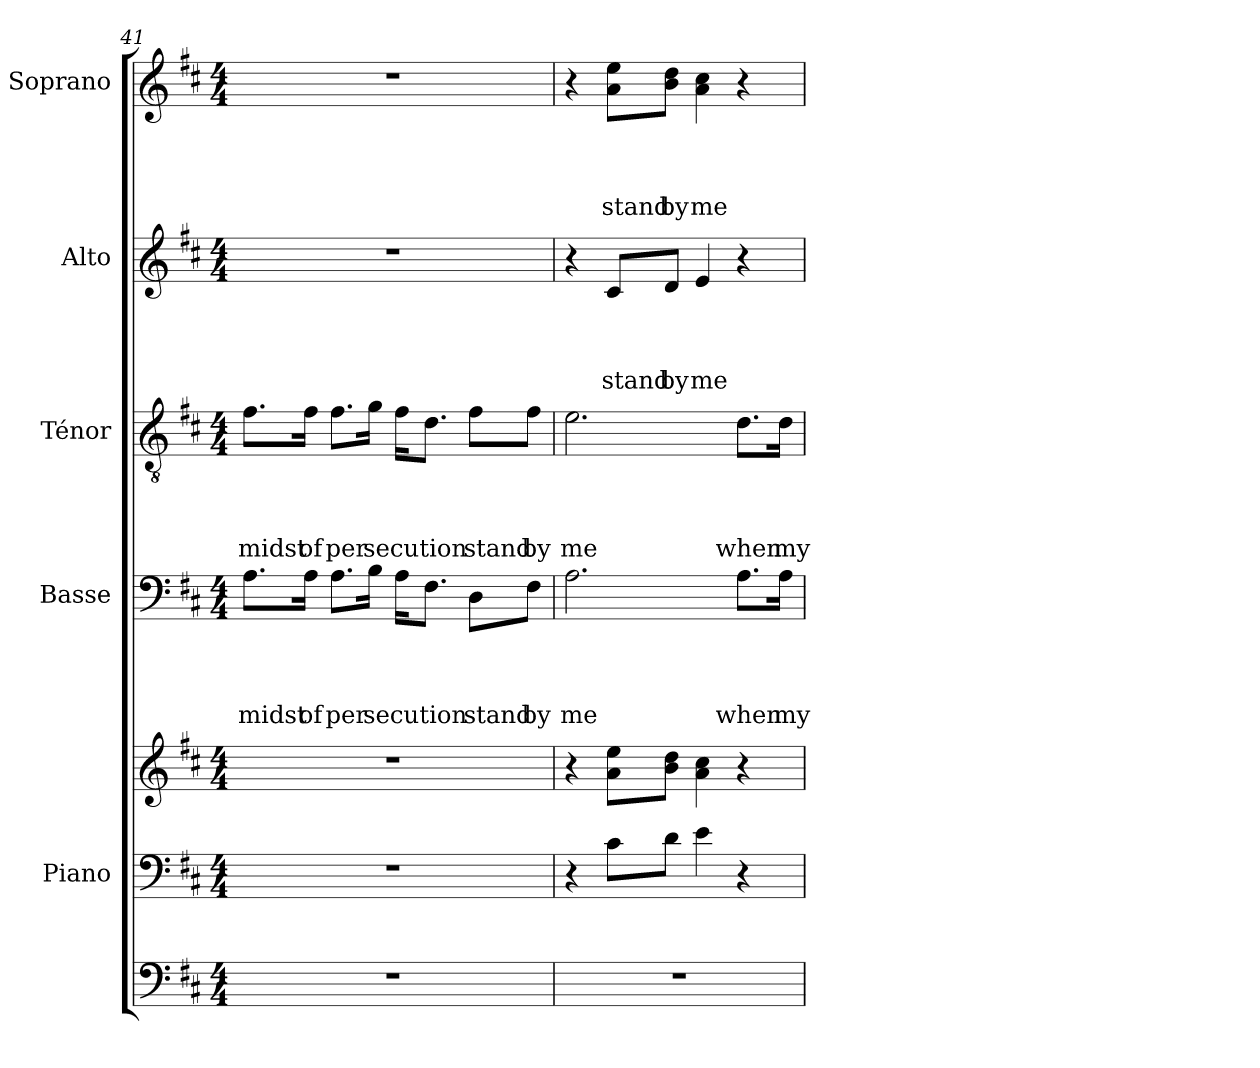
**kern	**kern	**kern	**kern	**text	**text	**text	**text	**kern	**text	**text	**text	**text	**kern	**text	**text	**text	**text	**kern	**text	**text	**text	**text
*part6	*part5	*part5	*part4	*part4	*part4	*part4	*part4	*part3	*part3	*part3	*part3	*part3	*part2	*part2	*part2	*part2	*part2	*part1	*part1	*part1	*part1	*part1
*staff7	*staff6	*staff5	*staff4	*staff4	*staff4	*staff4	*staff4	*staff3	*staff3	*staff3	*staff3	*staff3	*staff2	*staff2	*staff2	*staff2	*staff2	*staff1	*staff1	*staff1	*staff1	*staff1
*	*I"Piano	*	*I"Basse	*	*	*	*	*I"Ténor	*	*	*	*	*I"Alto	*	*	*	*	*I"Soprano	*	*	*	*
*	*I'Pno	*	*I'Ba.	*	*	*	*	*I'T	*	*	*	*	*I'A	*	*	*	*	*I'S	*	*	*	*
!!LO:LB:g=z
*clefF4	*clefF4	*clefG2	*clefF4	*	*	*	*	*clefGv2	*	*	*	*	*clefG2	*	*	*	*	*clefG2	*	*	*	*
*k[f#c#]	*k[f#c#]	*k[f#c#]	*k[f#c#]	*	*	*	*	*k[f#c#]	*	*	*	*	*k[f#c#]	*	*	*	*	*k[f#c#]	*	*	*	*
*D:	*D:	*D:	*D:	*	*	*	*	*D:	*	*	*	*	*D:	*	*	*	*	*D:	*	*	*	*
*M4/4	*M4/4	*M4/4	*M4/4	*	*	*	*	*M4/4	*	*	*	*	*M4/4	*	*	*	*	*M4/4	*	*	*	*
=41	=41	=41	=41	=41	=41	=41	=41	=41	=41	=41	=41	=41	=41	=41	=41	=41	=41	=41	=41	=41	=41	=41
!	!	!	!	!	!	!	!LO:LY:b	!	!	!	!	!	!	!	!	!	!	!	!	!	!	!
!	!	!	!	!	!	!	!	!	!	!	!	!LO:LY:b	!	!	!	!	!	!	!	!	!	!
1r	1r	1r	8.A\L	.	.	.	midst	8.f#\L	.	.	.	midst	1r	.	.	.	.	1r	.	.	.	.
!	!	!	!	!	!	!	!LO:LY:b	!	!	!	!	!	!	!	!	!	!	!	!	!	!	!
!	!	!	!	!	!	!	!	!	!	!	!	!LO:LY:b	!	!	!	!	!	!	!	!	!	!
.	.	.	16A\Jk	.	.	.	of	16f#\Jk	.	.	.	of	.	.	.	.	.	.	.	.	.	.
!	!	!	!	!	!	!	!LO:LY:b	!	!	!	!	!	!	!	!	!	!	!	!	!	!	!
!	!	!	!	!	!	!	!	!	!	!	!	!LO:LY:b	!	!	!	!	!	!	!	!	!	!
.	.	.	8.A\L	.	.	.	per	8.f#\L	.	.	.	per	.	.	.	.	.	.	.	.	.	.
!	!	!	!	!	!	!	!LO:LY:b	!	!	!	!	!	!	!	!	!	!	!	!	!	!	!
!	!	!	!	!	!	!	!	!	!	!	!	!LO:LY:b	!	!	!	!	!	!	!	!	!	!
.	.	.	16B\Jk	.	.	.	se	16g\Jk	.	.	.	se	.	.	.	.	.	.	.	.	.	.
!	!	!	!	!	!	!	!LO:LY:b	!	!	!	!	!	!	!	!	!	!	!	!	!	!	!
!	!	!	!	!	!	!	!	!	!	!	!	!LO:LY:b	!	!	!	!	!	!	!	!	!	!
.	.	.	16A\KL	.	.	.	cu	16f#\KL	.	.	.	cu	.	.	.	.	.	.	.	.	.	.
!	!	!	!	!	!	!	!LO:LY:b	!	!	!	!	!	!	!	!	!	!	!	!	!	!	!
!	!	!	!	!	!	!	!	!	!	!	!	!LO:LY:b	!	!	!	!	!	!	!	!	!	!
.	.	.	8.F#\J	.	.	.	tion	8.d\J	.	.	.	tion	.	.	.	.	.	.	.	.	.	.
!	!	!	!	!	!	!	!LO:LY:b	!	!	!	!	!	!	!	!	!	!	!	!	!	!	!
!	!	!	!	!	!	!	!	!	!	!	!	!LO:LY:b	!	!	!	!	!	!	!	!	!	!
.	.	.	8D\L	.	.	.	stand	8f#\L	.	.	.	stand	.	.	.	.	.	.	.	.	.	.
!	!	!	!	!	!	!	!LO:LY:b	!	!	!	!	!	!	!	!	!	!	!	!	!	!	!
!	!	!	!	!	!	!	!	!	!	!	!	!LO:LY:b	!	!	!	!	!	!	!	!	!	!
.	.	.	8F#\J	.	.	.	by	8f#\J	.	.	.	by	.	.	.	.	.	.	.	.	.	.
=42	=42	=42	=42	=42	=42	=42	=42	=42	=42	=42	=42	=42	=42	=42	=42	=42	=42	=42	=42	=42	=42	=42
!	!	!	!	!	!	!	!LO:LY:b	!	!	!	!	!	!	!	!	!	!	!	!	!	!	!
!	!	!	!	!	!	!	!	!	!	!	!	!LO:LY:b	!	!	!	!	!	!	!	!	!	!
1r	4r	4r	2.A\	.	.	.	me	2.e\	.	.	.	me	4r	.	.	.	.	4r	.	.	.	.
!	!	!	!	!	!	!	!	!	!	!	!	!	!	!	!	!	!LO:LY:b	!	!	!	!	!
!	!	!	!	!	!	!	!	!	!	!	!	!	!	!	!	!	!	!	!	!	!	!LO:LY:b
.	8c#\L	8a\ 8ee\L	.	.	.	.	.	.	.	.	.	.	8c#/L	.	.	.	stand	8a\ 8ee\L	.	.	.	stand
!	!	!	!	!	!	!	!	!	!	!	!	!	!	!	!	!	!LO:LY:b	!	!	!	!	!
!	!	!	!	!	!	!	!	!	!	!	!	!	!	!	!	!	!	!	!	!	!	!LO:LY:b
.	8d\J	8b\ 8dd\J	.	.	.	.	.	.	.	.	.	.	8d/J	.	.	.	by	8b\ 8dd\J	.	.	.	by
!	!	!	!	!	!	!	!	!	!	!	!	!	!	!	!	!	!LO:LY:b	!	!	!	!	!
!	!	!	!	!	!	!	!	!	!	!	!	!	!	!	!	!	!	!	!	!	!	!LO:LY:b
.	4e\	4a\ 4cc#\	.	.	.	.	.	.	.	.	.	.	4e/	.	.	.	me	4a\ 4cc#\	.	.	.	me
!	!	!	!	!	!	!	!LO:LY:b	!	!	!	!	!	!	!	!	!	!	!	!	!	!	!
!	!	!	!	!	!	!	!	!	!	!	!	!LO:LY:b	!	!	!	!	!	!	!	!	!	!
.	4r	4r	8.A\L	.	.	.	when	8.d\L	.	.	.	when	4r	.	.	.	.	4r	.	.	.	.
!	!	!	!	!	!	!	!LO:LY:b	!	!	!	!	!	!	!	!	!	!	!	!	!	!	!
!	!	!	!	!	!	!	!	!	!	!	!	!LO:LY:b	!	!	!	!	!	!	!	!	!	!
.	.	.	16A\Jk	.	.	.	my	16d\Jk	.	.	.	my	.	.	.	.	.	.	.	.	.	.
=	=	=	=	=	=	=	=	=	=	=	=	=	=	=	=	=	=	=	=	=	=	=
*-	*-	*-	*-	*-	*-	*-	*-	*-	*-	*-	*-	*-	*-	*-	*-	*-	*-	*-	*-	*-	*-	*-
